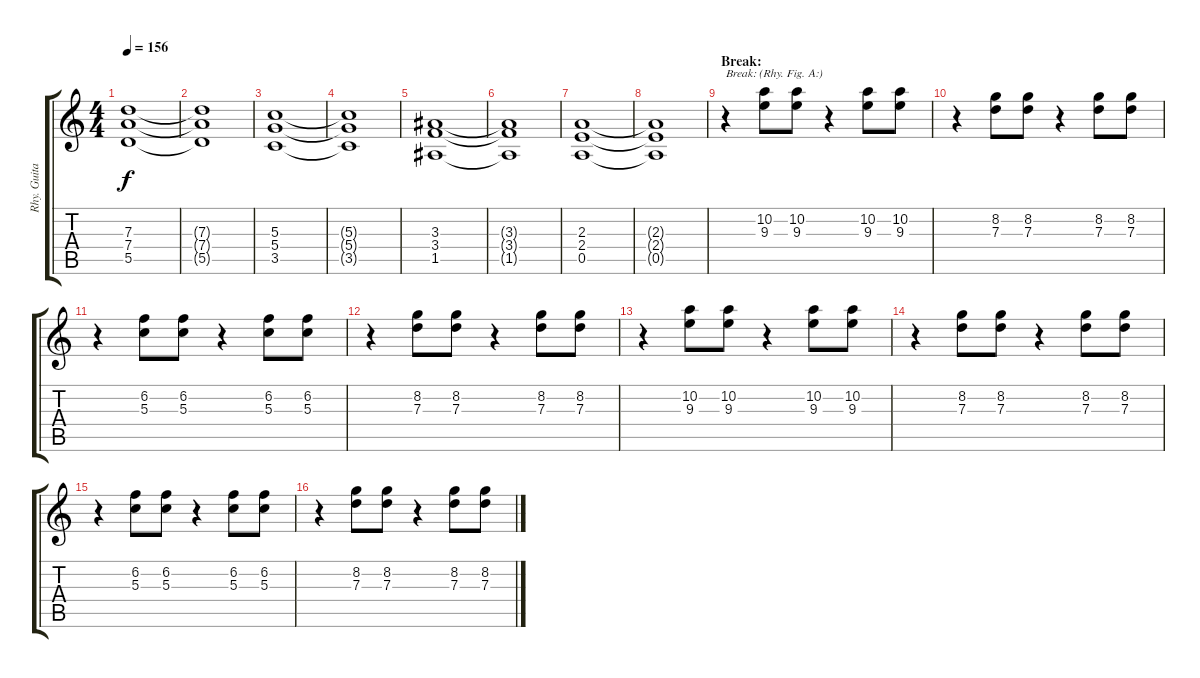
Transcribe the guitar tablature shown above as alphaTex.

\track ("Rhy. Guitar 1" "Rhy. Guita") {instrument distortionguitar}
\staff {score tabs}
\tuning (E4 B3 G3 D3 A2 E2) {hide}
\ts (4 4)
\tempo 156
\clef g2
\ks c
(7.3 7.4 5.5).1{dy f} |
(7.3{t} 7.4{t} 5.5{t}).1 |
(5.3 5.4 3.5).1 |
(5.3{t} 5.4{t} 3.5{t}).1 |
(3.3 3.4 1.5).1 |
(3.3{t} 3.4{t} 1.5{t}).1 |
(2.3 2.4 0.5).1 |
(2.3{t} 2.4{t} 0.5{t}).1 |
\section ("" "Break:")
r.4{txt "Break: (Rhy. Fig. A:)"} (10.2 9.3).8 (10.2 9.3).8 r.4 (10.2 9.3).8 (10.2 9.3).8 |
r.4 (8.2 7.3).8 (8.2 7.3).8 r.4 (8.2 7.3).8 (8.2 7.3).8 |
r.4 (6.2 5.3).8 (6.2 5.3).8 r.4 (6.2 5.3).8 (6.2 5.3).8 |
r.4 (8.2 7.3).8 (8.2 7.3).8 r.4 (8.2 7.3).8 (8.2 7.3).8 |
r.4 (10.2 9.3).8 (10.2 9.3).8 r.4 (10.2 9.3).8 (10.2 9.3).8 |
r.4 (8.2 7.3).8 (8.2 7.3).8 r.4 (8.2 7.3).8 (8.2 7.3).8 |
r.4 (6.2 5.3).8 (6.2 5.3).8 r.4 (6.2 5.3).8 (6.2 5.3).8 |
r.4 (8.2 7.3).8 (8.2 7.3).8 r.4 (8.2 7.3).8 (8.2 7.3).8
